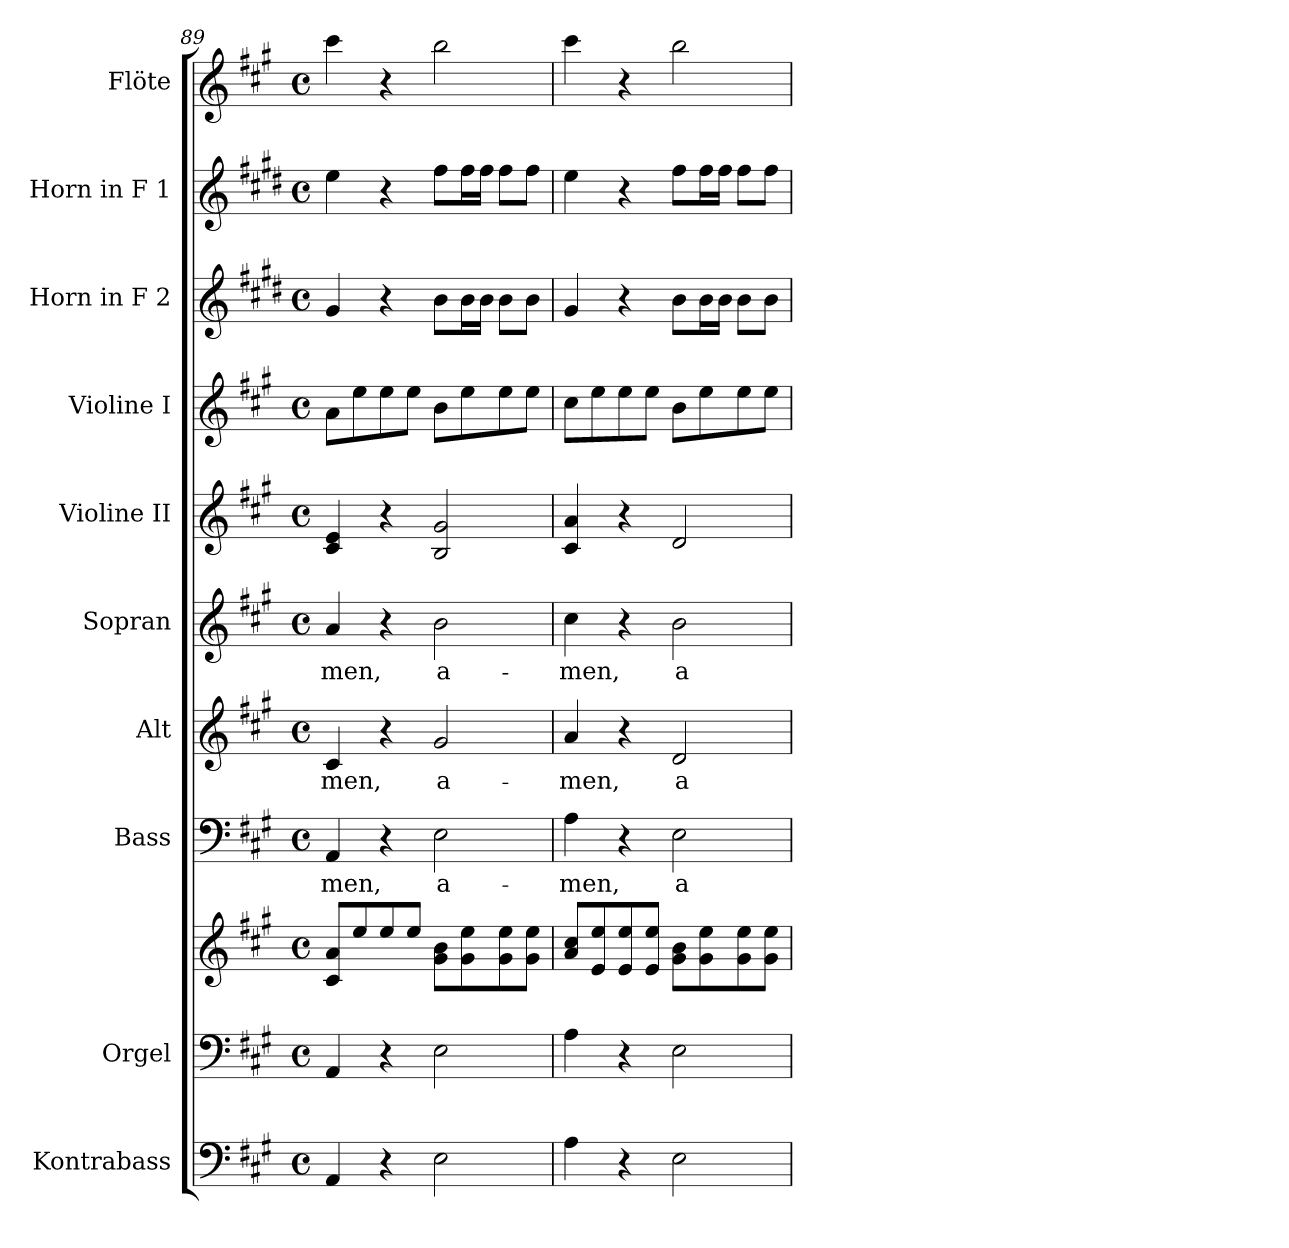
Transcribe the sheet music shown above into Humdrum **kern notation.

**kern	**kern	**kern	**kern	**text	**kern	**text	**kern	**text	**kern	**kern	**kern	**kern	**kern
*part10	*part9	*part9	*part8	*part8	*part7	*part7	*part6	*part6	*part5	*part4	*part3	*part2	*part1
*staff11	*staff10	*staff9	*staff8	*staff8	*staff7	*staff7	*staff6	*staff6	*staff5	*staff4	*staff3	*staff2	*staff1
*I"Kontrabass	*I"Orgel	*	*I"Bass	*	*I"Alt	*	*I"Sopran	*	*I"Violine II	*I"Violine I	*I"Horn in F 2	*I"Horn in F 1	*I"Flöte
*I'Kb.	*I'Org.	*	*I'B.	*	*I'A.	*	*I'S.	*	*I'Vl. II	*I'Vl. I	*	*	*I'Fl.
*clefF4	*clefF4	*clefG2	*clefF4	*	*clefG2	*	*clefG2	*	*clefG2	*clefG2	*clefG2	*clefG2	*clefG2
*ITrd7c12	*	*	*	*	*	*	*	*	*	*	*ITrd4c7	*ITrd4c7	*
*k[f#c#g#]	*k[f#c#g#]	*k[f#c#g#]	*k[f#c#g#]	*	*k[f#c#g#]	*	*k[f#c#g#]	*	*k[f#c#g#]	*k[f#c#g#]	*k[f#c#g#]	*k[f#c#g#]	*k[f#c#g#]
*A:	*A:	*A:	*A:	*	*A:	*	*A:	*	*A:	*A:	*A:	*A:	*A:
*M4/4	*M4/4	*M4/4	*M4/4	*	*M4/4	*	*M4/4	*	*M4/4	*M4/4	*M4/4	*M4/4	*M4/4
*met(c)	*met(c)	*met(c)	*met(c)	*	*met(c)	*	*met(c)	*	*met(c)	*met(c)	*met(c)	*met(c)	*met(c)
=89	=89	=89	=89	=89	=89	=89	=89	=89	=89	=89	=89	=89	=89
!	!	!	!	!LO:LY:b	!	!LO:LY:b	!	!LO:LY:b	!	!	!	!	!
4AAA/	4AA/	8c#/ 8a/L	4AA/	-men,	4c#/	-men,	4a/	-men,	4c#/ 4e/	8a\L	4c#/	4a\	4ccc#\
.	.	8ee/	.	.	.	.	.	.	.	8ee\	.	.	.
4r	4r	8ee/	4r	.	4r	.	4r	.	4r	8ee\	4r	4r	4r
.	.	8ee/J	.	.	.	.	.	.	.	8ee\J	.	.	.
!	!	!	!	!LO:LY:b	!	!LO:LY:b	!	!LO:LY:b	!	!	!	!	!
2EE\	2E\	8g#\ 8b\L	2E\	a-	2g#/	a-	2b\	a-	2B/ 2g#/	8b\L	8e\L	8b\L	2bb\
.	.	8g#\ 8ee\	.	.	.	.	.	.	.	8ee\	16e\L	16b\L	.
.	.	.	.	.	.	.	.	.	.	.	16e\JJ	16b\JJ	.
.	.	8g#\ 8ee\	.	.	.	.	.	.	.	8ee\	8e\L	8b\L	.
.	.	8g#\ 8ee\J	.	.	.	.	.	.	.	8ee\J	8e\J	8b\J	.
=90	=90	=90	=90	=90	=90	=90	=90	=90	=90	=90	=90	=90	=90
!	!	!	!	!LO:LY:b	!	!LO:LY:b	!	!LO:LY:b	!	!	!	!	!
4AA\	4A\	8a/ 8cc#/L	4A\	-men,	4a/	-men,	4cc#\	-men,	4c#/ 4a/	8cc#\L	4c#/	4a\	4ccc#\
.	.	8e/ 8ee/	.	.	.	.	.	.	.	8ee\	.	.	.
4r	4r	8e/ 8ee/	4r	.	4r	.	4r	.	4r	8ee\	4r	4r	4r
.	.	8e/ 8ee/J	.	.	.	.	.	.	.	8ee\J	.	.	.
!	!	!	!	!LO:LY:b	!	!LO:LY:b	!	!LO:LY:b	!	!	!	!	!
2EE\	2E\	8g#\ 8b\L	2E\	a-	2d/	a-	2b\	a-	2d/	8b\L	8e\L	8b\L	2bb\
.	.	8g#\ 8ee\	.	.	.	.	.	.	.	8ee\	16e\L	16b\L	.
.	.	.	.	.	.	.	.	.	.	.	16e\JJ	16b\JJ	.
.	.	8g#\ 8ee\	.	.	.	.	.	.	.	8ee\	8e\L	8b\L	.
.	.	8g#\ 8ee\J	.	.	.	.	.	.	.	8ee\J	8e\J	8b\J	.
=	=	=	=	=	=	=	=	=	=	=	=	=	=
*-	*-	*-	*-	*-	*-	*-	*-	*-	*-	*-	*-	*-	*-
